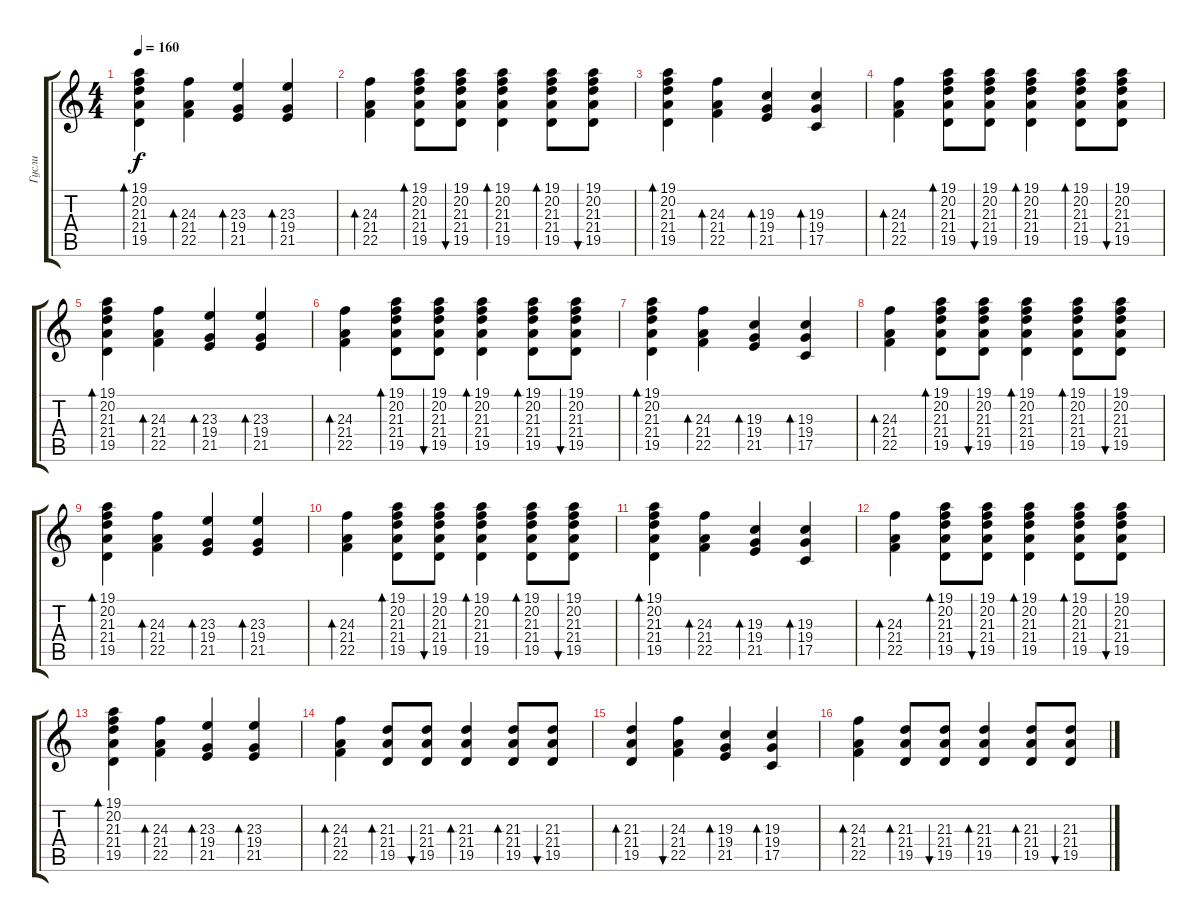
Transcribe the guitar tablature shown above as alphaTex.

\track ("Гусли" "Гусли") {instrument koto}
\staff {score tabs}
\tuning (D4 A3 F3 C3 G2 D2) {hide}
\ts (4 4)
\tempo 160
\clef g2
\ks c
(19.1 20.2 21.3 21.4 19.5).4{bd 120 dy f} (24.3 21.4 22.5).4{bd 120} (23.3 19.4 21.5).4{bd 120} (23.3 19.4 21.5).4{bd 120} |
(24.3 21.4 22.5).4{bd 120} (19.1 20.2 21.3 21.4 19.5).8{bd 120} (19.1 20.2 21.3 21.4 19.5).8{bu 120} (19.1 20.2 21.3 21.4 19.5).4{bd 120} (19.1 20.2 21.3 21.4 19.5).8{bd 120} (19.1 20.2 21.3 21.4 19.5).8{bu 120} |
(19.1 20.2 21.3 21.4 19.5).4{bd 120} (24.3 21.4 22.5).4{bd 120} (19.3 19.4 21.5).4{bd 120} (19.3 19.4 17.5).4{bd 120} |
(24.3 21.4 22.5).4{bd 120} (19.1 20.2 21.3 21.4 19.5).8{bd 120} (19.1 20.2 21.3 21.4 19.5).8{bu 120} (19.1 20.2 21.3 21.4 19.5).4{bd 120} (19.1 20.2 21.3 21.4 19.5).8{bd 120} (19.1 20.2 21.3 21.4 19.5).8{bu 120} |
(19.1 20.2 21.3 21.4 19.5).4{bd 120} (24.3 21.4 22.5).4{bd 120} (23.3 19.4 21.5).4{bd 120} (23.3 19.4 21.5).4{bd 120} |
(24.3 21.4 22.5).4{bd 120} (19.1 20.2 21.3 21.4 19.5).8{bd 120} (19.1 20.2 21.3 21.4 19.5).8{bu 120} (19.1 20.2 21.3 21.4 19.5).4{bd 120} (19.1 20.2 21.3 21.4 19.5).8{bd 120} (19.1 20.2 21.3 21.4 19.5).8{bu 120} |
(19.1 20.2 21.3 21.4 19.5).4{bd 120} (24.3 21.4 22.5).4{bd 120} (19.3 19.4 21.5).4{bd 120} (19.3 19.4 17.5).4{bd 120} |
(24.3 21.4 22.5).4{bd 120} (19.1 20.2 21.3 21.4 19.5).8{bd 120} (19.1 20.2 21.3 21.4 19.5).8{bu 120} (19.1 20.2 21.3 21.4 19.5).4{bd 120} (19.1 20.2 21.3 21.4 19.5).8{bd 120} (19.1 20.2 21.3 21.4 19.5).8{bu 120} |
(19.1 20.2 21.3 21.4 19.5).4{bd 120} (24.3 21.4 22.5).4{bd 120} (23.3 19.4 21.5).4{bd 120} (23.3 19.4 21.5).4{bd 120} |
(24.3 21.4 22.5).4{bd 120} (19.1 20.2 21.3 21.4 19.5).8{bd 120} (19.1 20.2 21.3 21.4 19.5).8{bu 120} (19.1 20.2 21.3 21.4 19.5).4{bd 120} (19.1 20.2 21.3 21.4 19.5).8{bd 120} (19.1 20.2 21.3 21.4 19.5).8{bu 120} |
(19.1 20.2 21.3 21.4 19.5).4{bd 120} (24.3 21.4 22.5).4{bd 120} (19.3 19.4 21.5).4{bd 120} (19.3 19.4 17.5).4{bd 120} |
(24.3 21.4 22.5).4{bd 120} (19.1 20.2 21.3 21.4 19.5).8{bd 120} (19.1 20.2 21.3 21.4 19.5).8{bu 120} (19.1 20.2 21.3 21.4 19.5).4{bd 120} (19.1 20.2 21.3 21.4 19.5).8{bd 120} (19.1 20.2 21.3 21.4 19.5).8{bu 120} |
(19.1 20.2 21.3 21.4 19.5).4{bd 120} (24.3 21.4 22.5).4{bd 120} (23.3 19.4 21.5).4{bd 120} (23.3 19.4 21.5).4{bd 120} |
(24.3 21.4 22.5).4{bd 120} (21.3 21.4 19.5).8{bd 120} (21.3 21.4 19.5).8{bu 120} (21.3 21.4 19.5).4{bd 120} (21.3 21.4 19.5).8{bd 120} (21.3 21.4 19.5).8{bu 120} |
(21.3 21.4 19.5).4{bd 120} (24.3 21.4 22.5).4{bu 120} (19.3 19.4 21.5).4{bd 120} (19.3 19.4 17.5).4{bd 120} |
(24.3 21.4 22.5).4{bd 120} (21.3 21.4 19.5).8{bd 120} (21.3 21.4 19.5).8{bu 120} (21.3 21.4 19.5).4{bd 120} (21.3 21.4 19.5).8{bd 120} (21.3 21.4 19.5).8{bu 120}
